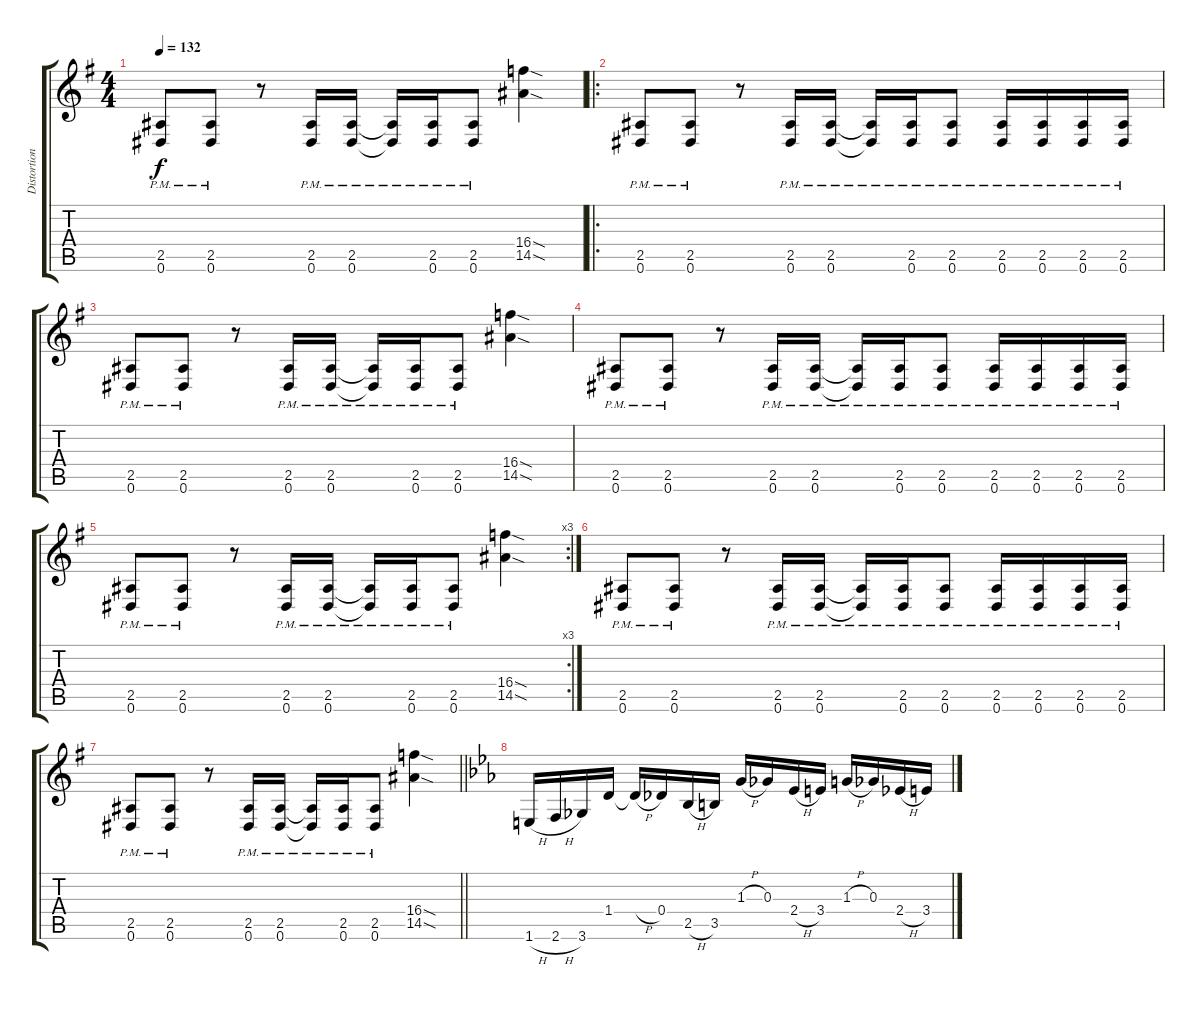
\track ("Distortion" "Distortion") {instrument distortionguitar}
\staff {score tabs}
\tuning (Eb4 Bb3 Gb3 Db3 Ab2 Eb2) {hide}
\ts (4 4)
\tempo 132
\clef g2
\ks g
(2.5{pm} 0.6{pm}).8{dy f} (2.5{pm} 0.6{pm}).8 r.8 (2.5{pm} 0.6{pm}).16 (2.5{pm} 0.6{pm}).16 (2.5{pm t} 0.6{pm t}).16 (2.5{pm} 0.6{pm}).16 (2.5{pm} 0.6{pm}).8 (16.4{sod} 14.5{sod}).4 |
\ro
(2.5{pm} 0.6{pm}).8 (2.5{pm} 0.6{pm}).8 r.8 (2.5{pm} 0.6{pm}).16 (2.5{pm} 0.6{pm}).16 (2.5{pm t} 0.6{pm t}).16 (2.5{pm} 0.6{pm}).16 (2.5{pm} 0.6{pm}).8 (2.5{pm} 0.6{pm}).16 (2.5{pm} 0.6{pm}).16 (2.5{pm} 0.6{pm}).16 (2.5{pm} 0.6{pm}).16 |
(2.5{pm} 0.6{pm}).8 (2.5{pm} 0.6{pm}).8 r.8 (2.5{pm} 0.6{pm}).16 (2.5{pm} 0.6{pm}).16 (2.5{pm t} 0.6{pm t}).16 (2.5{pm} 0.6{pm}).16 (2.5{pm} 0.6{pm}).8 (16.4{sod} 14.5{sod}).4 |
(2.5{pm} 0.6{pm}).8 (2.5{pm} 0.6{pm}).8 r.8 (2.5{pm} 0.6{pm}).16 (2.5{pm} 0.6{pm}).16 (2.5{pm t} 0.6{pm t}).16 (2.5{pm} 0.6{pm}).16 (2.5{pm} 0.6{pm}).8 (2.5{pm} 0.6{pm}).16 (2.5{pm} 0.6{pm}).16 (2.5{pm} 0.6{pm}).16 (2.5{pm} 0.6{pm}).16 |
\rc 3
(2.5{pm} 0.6{pm}).8 (2.5{pm} 0.6{pm}).8 r.8 (2.5{pm} 0.6{pm}).16 (2.5{pm} 0.6{pm}).16 (2.5{pm t} 0.6{pm t}).16 (2.5{pm} 0.6{pm}).16 (2.5{pm} 0.6{pm}).8 (16.4{sod} 14.5{sod}).4 |
(2.5{pm} 0.6{pm}).8 (2.5{pm} 0.6{pm}).8 r.8 (2.5{pm} 0.6{pm}).16 (2.5{pm} 0.6{pm}).16 (2.5{pm t} 0.6{pm t}).16 (2.5{pm} 0.6{pm}).16 (2.5{pm} 0.6{pm}).8 (2.5{pm} 0.6{pm}).16 (2.5{pm} 0.6{pm}).16 (2.5{pm} 0.6{pm}).16 (2.5{pm} 0.6{pm}).16 |
\barLineRight lightlight
(2.5{pm} 0.6{pm}).8 (2.5{pm} 0.6{pm}).8 r.8 (2.5{pm} 0.6{pm}).16 (2.5{pm} 0.6{pm}).16 (2.5{pm t} 0.6{pm t}).16 (2.5{pm} 0.6{pm}).16 (2.5{pm} 0.6{pm}).8 (16.4{sod} 14.5{sod}).4 |
\ks eb
1.6{h}.16 2.6{h}.16 3.6.16 1.4.16 1.4{h t}.16 0.4.16 2.5{h}.16 3.5.16 1.3{h}.16 0.3.16 2.4{h}.16 3.4.16 1.3{h}.16 0.3.16 2.4{h}.16 3.4.16
